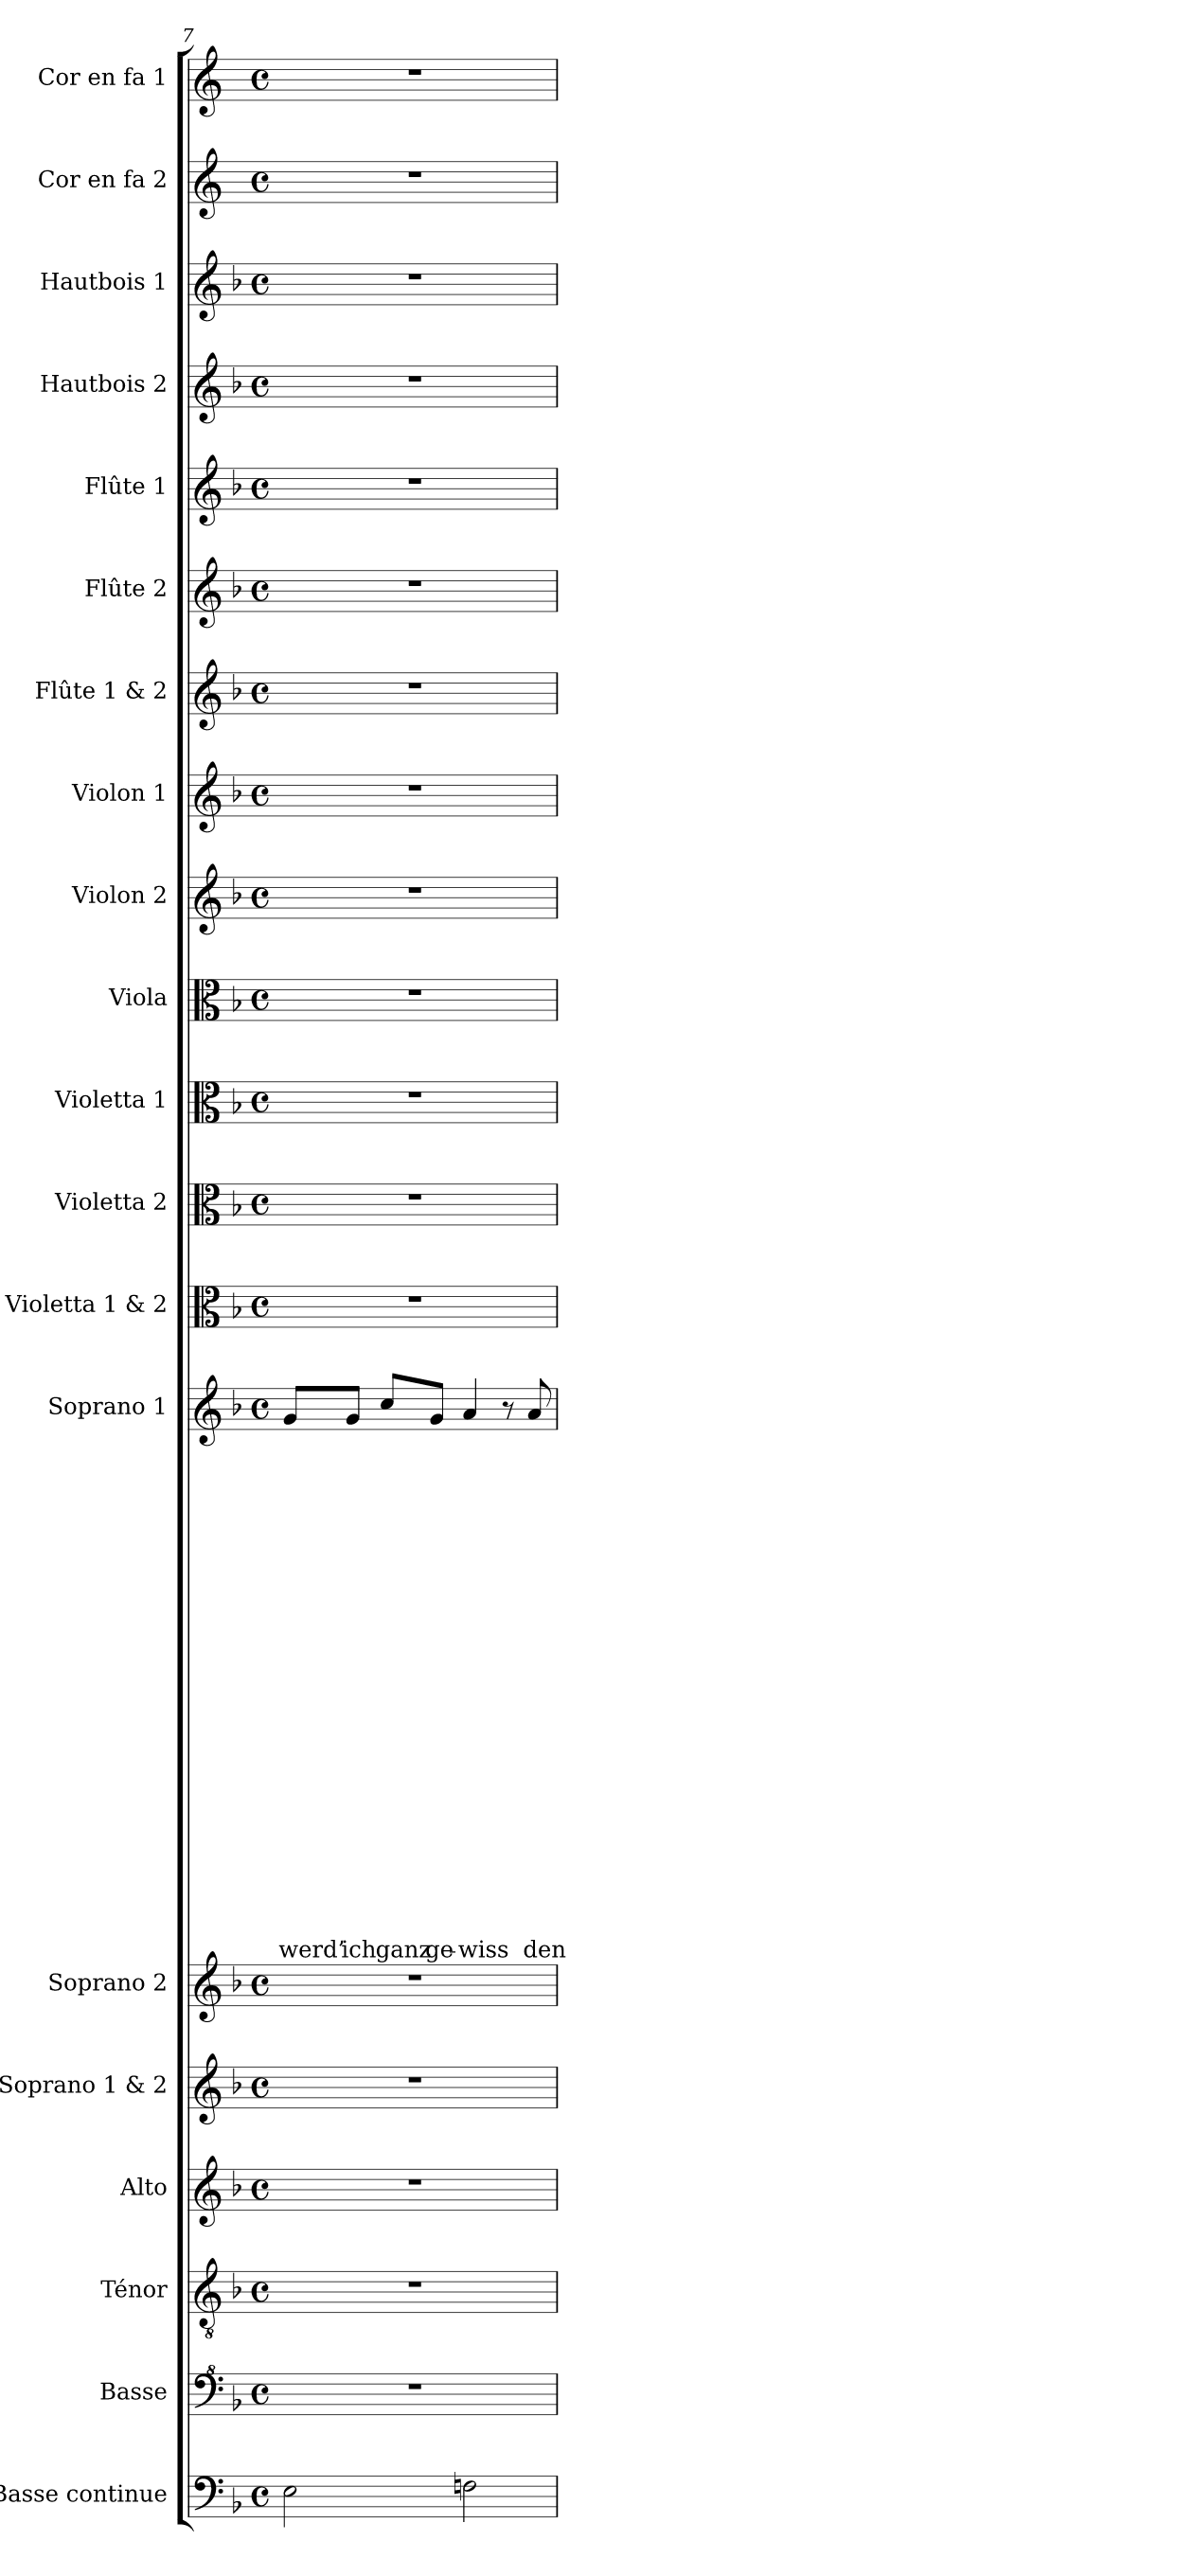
**kern	**kern	**kern	**kern	**kern	**kern	**kern	**text	**text	**text	**text	**text	**text	**text	**text	**text	**text	**text	**text	**text	**text	**text	**text	**text	**text	**text	**text	**text	**text	**text	**kern	**kern	**kern	**kern	**kern	**kern	**kern	**kern	**kern	**kern	**kern	**kern	**kern
*part20	*part19	*part18	*part17	*part16	*part15	*part14	*part14	*part14	*part14	*part14	*part14	*part14	*part14	*part14	*part14	*part14	*part14	*part14	*part14	*part14	*part14	*part14	*part14	*part14	*part14	*part14	*part14	*part14	*part14	*part13	*part12	*part11	*part10	*part9	*part8	*part7	*part6	*part5	*part4	*part3	*part2	*part1
*staff20	*staff19	*staff18	*staff17	*staff16	*staff15	*staff14	*staff14	*staff14	*staff14	*staff14	*staff14	*staff14	*staff14	*staff14	*staff14	*staff14	*staff14	*staff14	*staff14	*staff14	*staff14	*staff14	*staff14	*staff14	*staff14	*staff14	*staff14	*staff14	*staff14	*staff13	*staff12	*staff11	*staff10	*staff9	*staff8	*staff7	*staff6	*staff5	*staff4	*staff3	*staff2	*staff1
*I"Basse continue	*I"Basse	*I"Ténor	*I"Alto	*I"Soprano 1 & 2	*I"Soprano 2	*I"Soprano 1	*	*	*	*	*	*	*	*	*	*	*	*	*	*	*	*	*	*	*	*	*	*	*	*I"Violetta 1 & 2	*I"Violetta 2	*I"Violetta 1	*I"Viola	*I"Violon 2	*I"Violon 1	*I"Flûte 1 & 2	*I"Flûte 2	*I"Flûte 1	*I"Hautbois 2	*I"Hautbois 1	*I"Cor en fa 2	*I"Cor en fa 1
*I'BC	*I'Bas	*I'T	*I'A	*	*I'S 2	*I'S 1	*	*	*	*	*	*	*	*	*	*	*	*	*	*	*	*	*	*	*	*	*	*	*	*	*I'Vta 2	*I'Vta 1	*I'Vla	*I'Vln 2	*I'Vln 1	*	*I'Fl 2	*I'Fl 1	*I'Hb 2	*I'Hb 1	*I'Cor 2	*I'Cor 1
*clefF4	*clefF^4	*clefGv2	*clefG2	*clefG2	*clefG2	*clefG2	*	*	*	*	*	*	*	*	*	*	*	*	*	*	*	*	*	*	*	*	*	*	*	*clefC3	*clefC3	*clefC3	*clefC3	*clefG2	*clefG2	*clefG2	*clefG2	*clefG2	*clefG2	*clefG2	*clefG2	*clefG2
*ITrd7c12	*	*	*	*	*	*	*	*	*	*	*	*	*	*	*	*	*	*	*	*	*	*	*	*	*	*	*	*	*	*	*	*	*	*	*	*	*	*	*	*	*ITrd4c7	*ITrd4c7
*k[b-]	*k[b-]	*k[b-]	*k[b-]	*k[b-]	*k[b-]	*k[b-]	*	*	*	*	*	*	*	*	*	*	*	*	*	*	*	*	*	*	*	*	*	*	*	*k[b-]	*k[b-]	*k[b-]	*k[b-]	*k[b-]	*k[b-]	*k[b-]	*k[b-]	*k[b-]	*k[b-]	*k[b-]	*k[b-]	*k[b-]
*F:	*F:	*F:	*F:	*F:	*F:	*F:	*	*	*	*	*	*	*	*	*	*	*	*	*	*	*	*	*	*	*	*	*	*	*	*F:	*F:	*F:	*F:	*F:	*F:	*F:	*F:	*F:	*F:	*F:	*F:	*F:
*M4/4	*M4/4	*M4/4	*M4/4	*M4/4	*M4/4	*M4/4	*	*	*	*	*	*	*	*	*	*	*	*	*	*	*	*	*	*	*	*	*	*	*	*M4/4	*M4/4	*M4/4	*M4/4	*M4/4	*M4/4	*M4/4	*M4/4	*M4/4	*M4/4	*M4/4	*M4/4	*M4/4
*met(c)	*met(c)	*met(c)	*met(c)	*met(c)	*met(c)	*met(c)	*	*	*	*	*	*	*	*	*	*	*	*	*	*	*	*	*	*	*	*	*	*	*	*met(c)	*met(c)	*met(c)	*met(c)	*met(c)	*met(c)	*met(c)	*met(c)	*met(c)	*met(c)	*met(c)	*met(c)	*met(c)
=7	=7	=7	=7	=7	=7	=7	=7	=7	=7	=7	=7	=7	=7	=7	=7	=7	=7	=7	=7	=7	=7	=7	=7	=7	=7	=7	=7	=7	=7	=7	=7	=7	=7	=7	=7	=7	=7	=7	=7	=7	=7	=7
!	!	!	!	!	!	!	!	!	!	!	!	!	!	!	!	!	!	!	!	!	!	!	!	!	!	!	!	!	!LO:LY:b	!	!	!	!	!	!	!	!	!	!	!	!	!
2EE\	1r	1r	1r	1r	1r	8g/L	.	.	.	.	.	.	.	.	.	.	.	.	.	.	.	.	.	.	.	.	.	.	werd’	1r	1r	1r	1r	1r	1r	1r	1r	1r	1r	1r	1r	1r
!	!	!	!	!	!	!	!	!	!	!	!	!	!	!	!	!	!	!	!	!	!	!	!	!	!	!	!	!	!LO:LY:b	!	!	!	!	!	!	!	!	!	!	!	!	!
.	.	.	.	.	.	8g/J	.	.	.	.	.	.	.	.	.	.	.	.	.	.	.	.	.	.	.	.	.	.	ich	.	.	.	.	.	.	.	.	.	.	.	.	.
!	!	!	!	!	!	!	!	!	!	!	!	!	!	!	!	!	!	!	!	!	!	!	!	!	!	!	!	!	!LO:LY:b	!	!	!	!	!	!	!	!	!	!	!	!	!
.	.	.	.	.	.	8cc/L	.	.	.	.	.	.	.	.	.	.	.	.	.	.	.	.	.	.	.	.	.	.	ganz	.	.	.	.	.	.	.	.	.	.	.	.	.
!	!	!	!	!	!	!	!	!	!	!	!	!	!	!	!	!	!	!	!	!	!	!	!	!	!	!	!	!	!LO:LY:b	!	!	!	!	!	!	!	!	!	!	!	!	!
.	.	.	.	.	.	8g/J	.	.	.	.	.	.	.	.	.	.	.	.	.	.	.	.	.	.	.	.	.	.	ge-	.	.	.	.	.	.	.	.	.	.	.	.	.
!	!	!	!	!	!	!	!	!	!	!	!	!	!	!	!	!	!	!	!	!	!	!	!	!	!	!	!	!	!LO:LY:b	!	!	!	!	!	!	!	!	!	!	!	!	!
2FFni\	.	.	.	.	.	4a/	.	.	.	.	.	.	.	.	.	.	.	.	.	.	.	.	.	.	.	.	.	.	-wiss	.	.	.	.	.	.	.	.	.	.	.	.	.
.	.	.	.	.	.	8r	.	.	.	.	.	.	.	.	.	.	.	.	.	.	.	.	.	.	.	.	.	.	.	.	.	.	.	.	.	.	.	.	.	.	.	.
!	!	!	!	!	!	!	!	!	!	!	!	!	!	!	!	!	!	!	!	!	!	!	!	!	!	!	!	!	!LO:LY:b	!	!	!	!	!	!	!	!	!	!	!	!	!
.	.	.	.	.	.	8a/	.	.	.	.	.	.	.	.	.	.	.	.	.	.	.	.	.	.	.	.	.	.	den	.	.	.	.	.	.	.	.	.	.	.	.	.
=	=	=	=	=	=	=	=	=	=	=	=	=	=	=	=	=	=	=	=	=	=	=	=	=	=	=	=	=	=	=	=	=	=	=	=	=	=	=	=	=	=	=
*-	*-	*-	*-	*-	*-	*-	*-	*-	*-	*-	*-	*-	*-	*-	*-	*-	*-	*-	*-	*-	*-	*-	*-	*-	*-	*-	*-	*-	*-	*-	*-	*-	*-	*-	*-	*-	*-	*-	*-	*-	*-	*-
